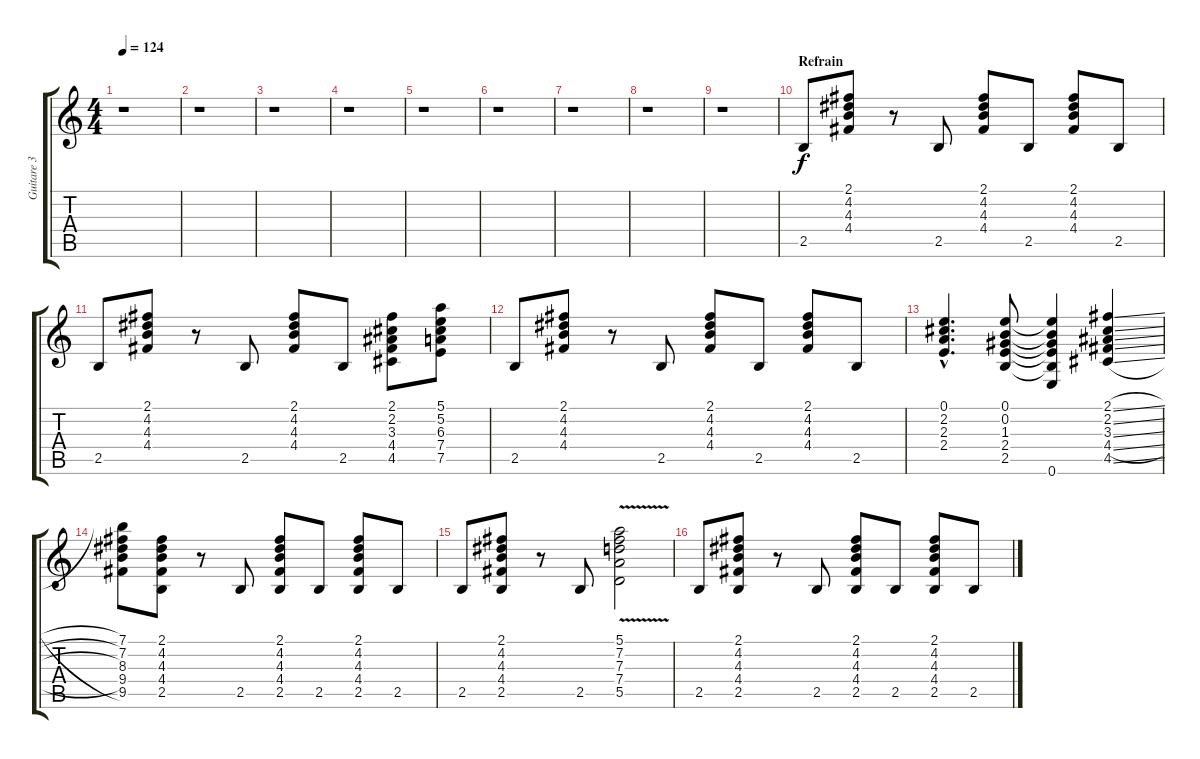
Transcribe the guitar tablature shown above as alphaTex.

\track ("Guitare 3" "Guitare 3") {instrument distortionguitar}
\staff {score tabs}
\tuning (E4 B3 G3 D3 A2 E2) {hide}
\ts (4 4)
\tempo 124
\clef g2
\ks c
r.1{dy f} |
r.1 |
r.1 |
r.1 |
r.1 |
r.1 |
r.1 |
r.1 |
r.1 |
\section ("" "Refrain")
2.5.8 (2.1 4.2 4.3 4.4).8 r.8 2.5.8 (2.1 4.2 4.3 4.4).8 2.5.8 (2.1 4.2 4.3 4.4).8 2.5.8 |
2.5.8 (2.1 4.2 4.3 4.4).8 r.8 2.5.8 (2.1 4.2 4.3 4.4).8 2.5.8 (2.1 2.2 3.3 4.4 4.5).8 (5.1 5.2 6.3 7.4 7.5).8 |
2.5.8 (2.1 4.2 4.3 4.4).8 r.8 2.5.8 (2.1 4.2 4.3 4.4).8 2.5.8 (2.1 4.2 4.3 4.4).8 2.5.8 |
(0.1{hac} 2.2{hac} 2.3{hac} 2.4{hac}).4{d} (0.1 0.2 1.3 2.4 2.5).8 (0.1{t} 0.2{t} 1.3{t} 2.4{t} 2.5{t} 0.6).4 (2.1{sl} 2.2{sl} 3.3{sl} 4.4{sl} 4.5{sl}).4 |
(7.1 7.2 8.3 9.4 9.5).8 (2.1 4.2 4.3 4.4 2.5).8 r.8 2.5.8 (2.1 4.2 4.3 4.4 2.5).8 2.5.8 (2.1 4.2 4.3 4.4 2.5).8 2.5.8 |
2.5.8 (2.1 4.2 4.3 4.4 2.5).8 r.8 2.5.8 (5.1 7.2 7.3{v} 7.4{v} 5.5).2 |
2.5.8 (2.1 4.2 4.3 4.4 2.5).8 r.8 2.5.8 (2.1 4.2 4.3 4.4 2.5).8 2.5.8 (2.1 4.2 4.3 4.4 2.5).8 2.5.8
